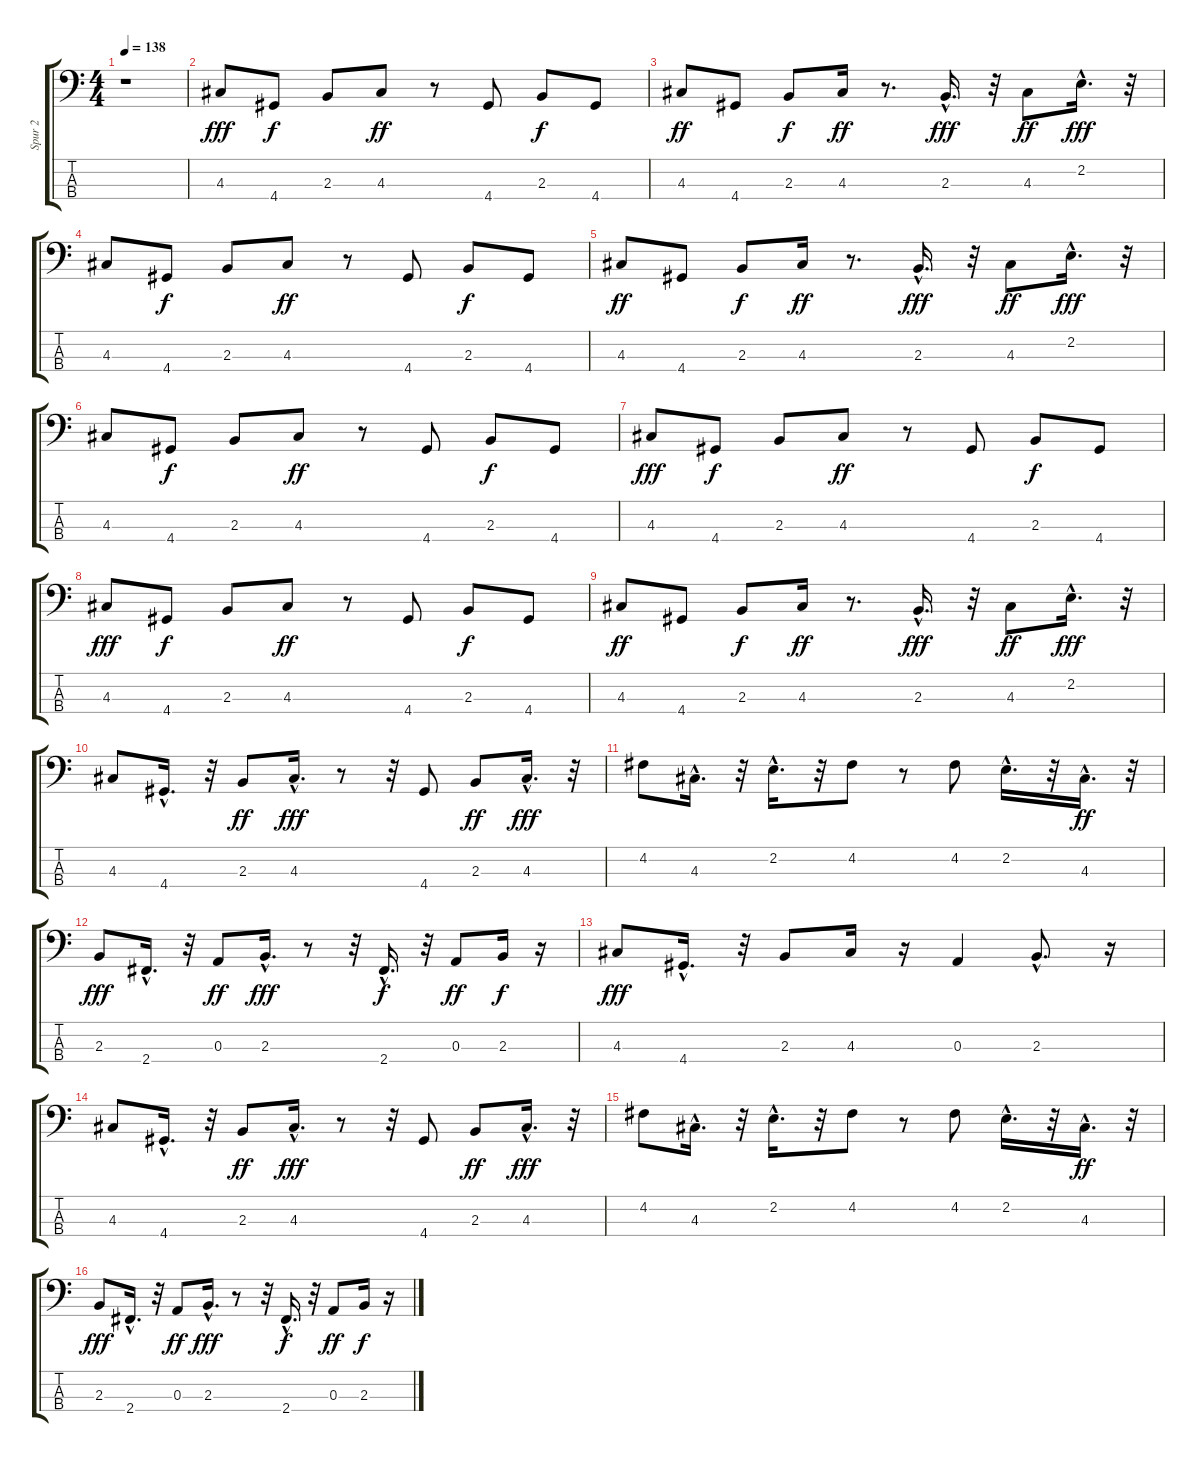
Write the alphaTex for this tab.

\track ("Spur 2" "Spur 2") {instrument synthbass2}
\staff {score tabs}
\tuning (G2 D2 A1 E1) {hide}
\ts (4 4)
\tempo 138
\clef f4
\ks c
r.1{dy fff instrument synthbass2} |
4.3.8 4.4.8{dy f} 2.3.8 4.3.8{dy ff} r.8 4.4.8 2.3.8{dy f} 4.4.8 |
4.3.8{dy ff} 4.4.8 2.3.8{dy f} 4.3.16{dy ff} r.8{d} 2.3{hac}.16{d dy fff} r.32 4.3.8{dy ff} 2.2{hac}.16{d dy fff} r.32 |
4.3.8 4.4.8{dy f} 2.3.8 4.3.8{dy ff} r.8 4.4.8 2.3.8{dy f} 4.4.8 |
4.3.8{dy ff} 4.4.8 2.3.8{dy f} 4.3.16{dy ff} r.8{d} 2.3{hac}.16{d dy fff} r.32 4.3.8{dy ff} 2.2{hac}.16{d dy fff} r.32 |
4.3.8 4.4.8{dy f} 2.3.8 4.3.8{dy ff} r.8 4.4.8 2.3.8{dy f} 4.4.8 |
4.3.8{dy fff} 4.4.8{dy f} 2.3.8 4.3.8{dy ff} r.8 4.4.8 2.3.8{dy f} 4.4.8 |
4.3.8{dy fff} 4.4.8{dy f} 2.3.8 4.3.8{dy ff} r.8 4.4.8 2.3.8{dy f} 4.4.8 |
4.3.8{dy ff} 4.4.8 2.3.8{dy f} 4.3.16{dy ff} r.8{d} 2.3{hac}.16{d dy fff} r.32 4.3.8{dy ff} 2.2{hac}.16{d dy fff} r.32 |
4.3.8 4.4{hac}.16{d} r.32 2.3.8{dy ff} 4.3{hac}.16{d dy fff} r.8 r.32 4.4.8 2.3.8{dy ff} 4.3{hac}.16{d dy fff} r.32 |
4.2.8 4.3{hac}.16{d} r.32 2.2{hac}.16{d} r.32 4.2.8 r.8 4.2.8 2.2{hac}.16{d} r.32 4.3{hac}.16{d dy ff} r.32 |
2.3.8{dy fff} 2.4{hac}.16{d} r.32 0.3.8{dy ff} 2.3{hac}.16{d dy fff} r.8 r.32 2.4{hac}.16{d dy f} r.32 0.3.8{dy ff} 2.3.16{dy f} r.16 |
4.3.8{dy fff} 4.4{hac}.16{d} r.32 2.3.8 4.3.16 r.16 0.3.4 2.3{hac}.8{d} r.16 |
4.3.8 4.4{hac}.16{d} r.32 2.3.8{dy ff} 4.3{hac}.16{d dy fff} r.8 r.32 4.4.8 2.3.8{dy ff} 4.3{hac}.16{d dy fff} r.32 |
4.2.8 4.3{hac}.16{d} r.32 2.2{hac}.16{d} r.32 4.2.8 r.8 4.2.8 2.2{hac}.16{d} r.32 4.3{hac}.16{d dy ff} r.32 |
2.3.8{dy fff} 2.4{hac}.16{d} r.32 0.3.8{dy ff} 2.3{hac}.16{d dy fff} r.8 r.32 2.4{hac}.16{d dy f} r.32 0.3.8{dy ff} 2.3.16{dy f} r.16
